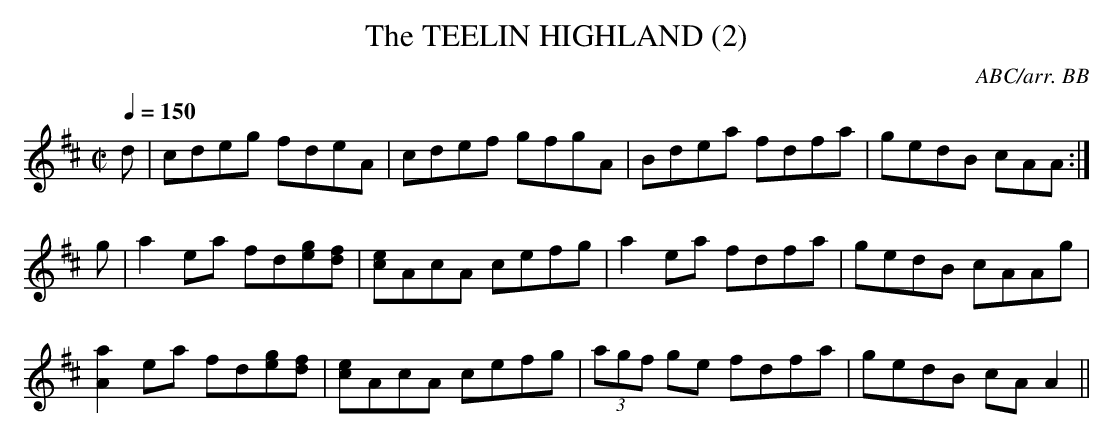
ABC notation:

X:1
T:TEELIN HIGHLAND (2), The
C:ABC/arr. BB
Q:1/4=150
L:1/8
M:C|
K:Amix
d|cdeg fdeA|cdef gfgA|Bdea fdfa|gedB cAA:|
g|a2ea fd[ge][fd]|[ec]AcA cefg|a2ea fdfa|gedB cAAg|
[A2a2]ea fd[ge][fd]|[ec]AcA cefg|(3agf ge fdfa|gedB cAA2||
